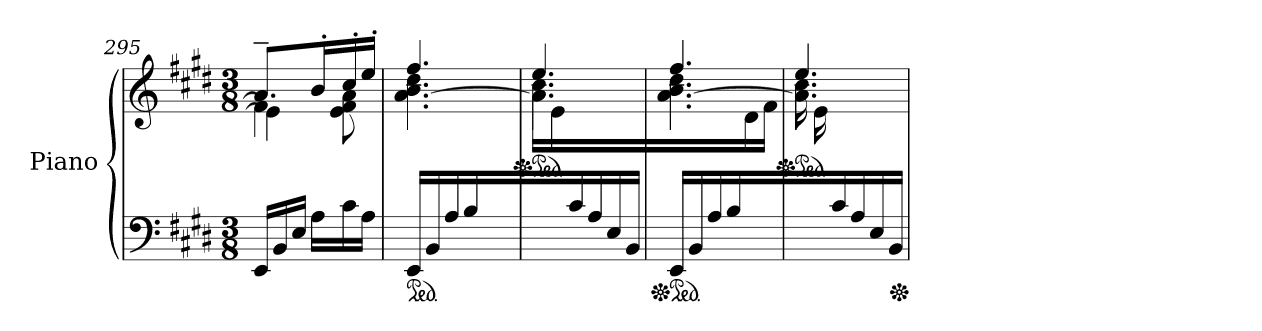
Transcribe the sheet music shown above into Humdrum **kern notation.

**kern	**kern
*part1	*part1
*staff2	*staff1
*I"Piano	*
*I'Pno.	*
*clefF4	*clefG2
*k[f#c#g#d#]	*k[f#c#g#d#]
*M3/8	*M3/8
=295	=295
*	*^
*	*	*^
16EE/LL	4f#\]	4e\]	8.a~/L
16BB/	.	.	.
16E/JJ	.	.	.
16A\LL	.	.	16b'/L
16c#\	8e\ 8f#\ 8a\	8ryy	16cc#'/
16A\JJ	.	.	16ee'/JJ
=296	=296	=296	=296
*ped	*	*	*
16EE/LL	[4.a\ 4.b\ 4.dd#\	4.ff#~/	4ryy
16BB/	.	.	.
16A/	.	.	.
16B/	.	.	.
8ryy	.	.	16d#\
.	.	.	16f#\JJ
!!LO:LB:g=z	!!	!!
=297	=297	=297	=297
*	*Xped	*	*
*	*ped	*	*
8ryy	4.a\] 4.cc#\	4.ee~/	16a\LL
.	.	.	16e\
16c#/	.	.	4ryy
16A/	.	.	.
16E/	.	.	.
16BB/JJ	.	.	.
=298	=298	=298	=298
*Xped	*	*	*
*ped	*	*	*
16EE/LL	[4.a\ 4.b\ 4.dd#\	4.ff#~/	4ryy
16BB/	.	.	.
16A/	.	.	.
16B/	.	.	.
8ryy	.	.	16d#\
.	.	.	16f#\JJ
=299	=299	=299	=299
*	*Xped	*	*
*	*ped	*	*
8ryy	4.a\] 4.cc#\	4.ee~/	16a\LL
.	.	.	16e\
16c#/	.	.	4ryy
16A/	.	.	.
16E/	.	.	.
16BB/JJ	.	.	.
*	*v	*v	*v
*Xped	*
=	=
*-	*-
